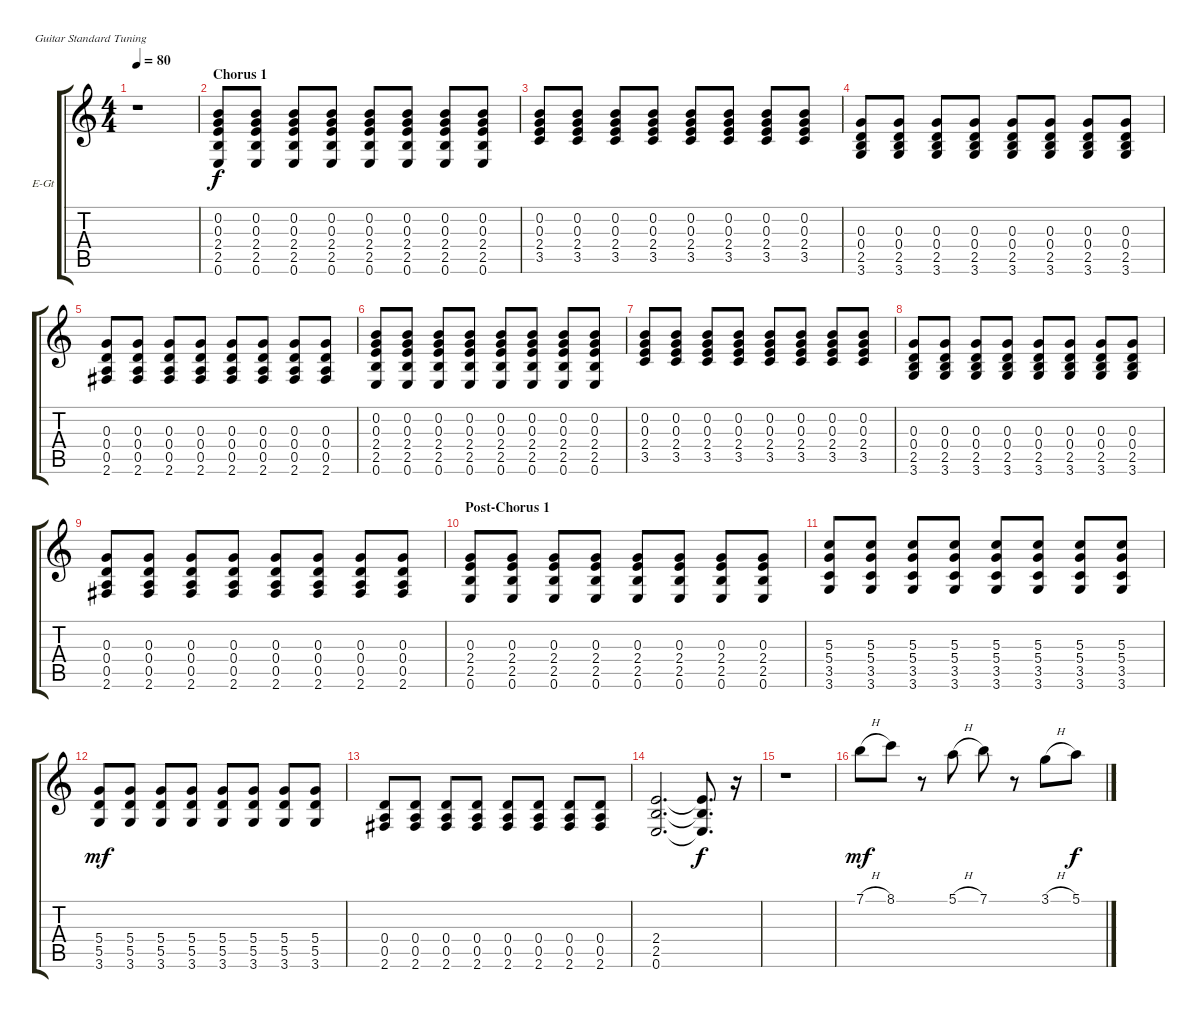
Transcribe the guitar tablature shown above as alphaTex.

\bracketExtendMode groupsimilarinstruments
\firstSystemTrackNameOrientation horizontal
\otherSystemsTrackNameOrientation horizontal
\track ("Guitar 3 (Solo)" "E-Gt") {mute instrument overdrivenguitar}
\staff {score tabs}
\tuning (E4 B3 G3 D3 A2 E2)
\ts (4 4)
\tempo 80
\clef g2
\ks c
r.1{dy f} |
\section ("" "Chorus 1")
(0.2 0.3 2.4 2.5 0.6).8 (0.2 0.3 2.4 2.5 0.6).8 (0.2 0.3 2.4 2.5 0.6).8 (0.2 0.3 2.4 2.5 0.6).8 (0.2 0.3 2.4 2.5 0.6).8 (0.2 0.3 2.4 2.5 0.6).8 (0.2 0.3 2.4 2.5 0.6).8 (0.2 0.3 2.4 2.5 0.6).8 |
(0.2 0.3 2.4 3.5).8 (0.2 0.3 2.4 3.5).8 (0.2 0.3 2.4 3.5).8 (0.2 0.3 2.4 3.5).8 (0.2 0.3 2.4 3.5).8 (0.2 0.3 2.4 3.5).8 (0.2 0.3 2.4 3.5).8 (0.2 0.3 2.4 3.5).8 |
(0.3 0.4 2.5 3.6).8 (0.3 0.4 2.5 3.6).8 (0.3 0.4 2.5 3.6).8 (0.3 0.4 2.5 3.6).8 (0.3 0.4 2.5 3.6).8 (0.3 0.4 2.5 3.6).8 (0.3 0.4 2.5 3.6).8 (0.3 0.4 2.5 3.6).8 |
(0.3 0.4 0.5 2.6).8 (0.3 0.4 0.5 2.6).8 (0.3 0.4 0.5 2.6).8 (0.3 0.4 0.5 2.6).8 (0.3 0.4 0.5 2.6).8 (0.3 0.4 0.5 2.6).8 (0.3 0.4 0.5 2.6).8 (0.3 0.4 0.5 2.6).8 |
(0.2 0.3 2.4 2.5 0.6).8 (0.2 0.3 2.4 2.5 0.6).8 (0.2 0.3 2.4 2.5 0.6).8 (0.2 0.3 2.4 2.5 0.6).8 (0.2 0.3 2.4 2.5 0.6).8 (0.2 0.3 2.4 2.5 0.6).8 (0.2 0.3 2.4 2.5 0.6).8 (0.2 0.3 2.4 2.5 0.6).8 |
(0.2 0.3 2.4 3.5).8 (0.2 0.3 2.4 3.5).8 (0.2 0.3 2.4 3.5).8 (0.2 0.3 2.4 3.5).8 (0.2 0.3 2.4 3.5).8 (0.2 0.3 2.4 3.5).8 (0.2 0.3 2.4 3.5).8 (0.2 0.3 2.4 3.5).8 |
(0.3 0.4 2.5 3.6).8 (0.3 0.4 2.5 3.6).8 (0.3 0.4 2.5 3.6).8 (0.3 0.4 2.5 3.6).8 (0.3 0.4 2.5 3.6).8 (0.3 0.4 2.5 3.6).8 (0.3 0.4 2.5 3.6).8 (0.3 0.4 2.5 3.6).8 |
(0.3 0.4 0.5 2.6).8 (0.3 0.4 0.5 2.6).8 (0.3 0.4 0.5 2.6).8 (0.3 0.4 0.5 2.6).8 (0.3 0.4 0.5 2.6).8 (0.3 0.4 0.5 2.6).8 (0.3 0.4 0.5 2.6).8 (0.3 0.4 0.5 2.6).8 |
\section ("" "Post-Chorus 1")
(0.3 2.4 2.5 0.6).8 (0.3 2.4 2.5 0.6).8 (0.3 2.4 2.5 0.6).8 (0.3 2.4 2.5 0.6).8 (0.3 2.4 2.5 0.6).8 (0.3 2.4 2.5 0.6).8 (0.3 2.4 2.5 0.6).8 (0.3 2.4 2.5 0.6).8 |
(5.3 5.4 3.5 3.6).8 (5.3 5.4 3.5 3.6).8 (5.3 5.4 3.5 3.6).8 (5.3 5.4 3.5 3.6).8 (5.3 5.4 3.5 3.6).8 (5.3 5.4 3.5 3.6).8 (5.3 5.4 3.5 3.6).8 (5.3 5.4 3.5 3.6).8 |
(5.4 5.5 3.6).8{dy mf} (5.4 5.5 3.6).8 (5.4 5.5 3.6).8 (5.4 5.5 3.6).8 (5.4 5.5 3.6).8 (5.4 5.5 3.6).8 (5.4 5.5 3.6).8 (5.4 5.5 3.6).8 |
(0.4 0.5 2.6).8 (0.4 0.5 2.6).8 (0.4 0.5 2.6).8 (0.4 0.5 2.6).8 (0.4 0.5 2.6).8 (0.4 0.5 2.6).8 (0.4 0.5 2.6).8 (0.4 0.5 2.6).8 |
(2.4 2.5 0.6).2{d} (2.4{t} 2.5{t} 0.6{t}).8{d dy f} r.16 |
r.1 |
7.1{h}.8{dy mf} 8.1.8 r.8 5.1{h}.8 7.1.8 r.8 3.1{h}.8 5.1.8{dy f}
